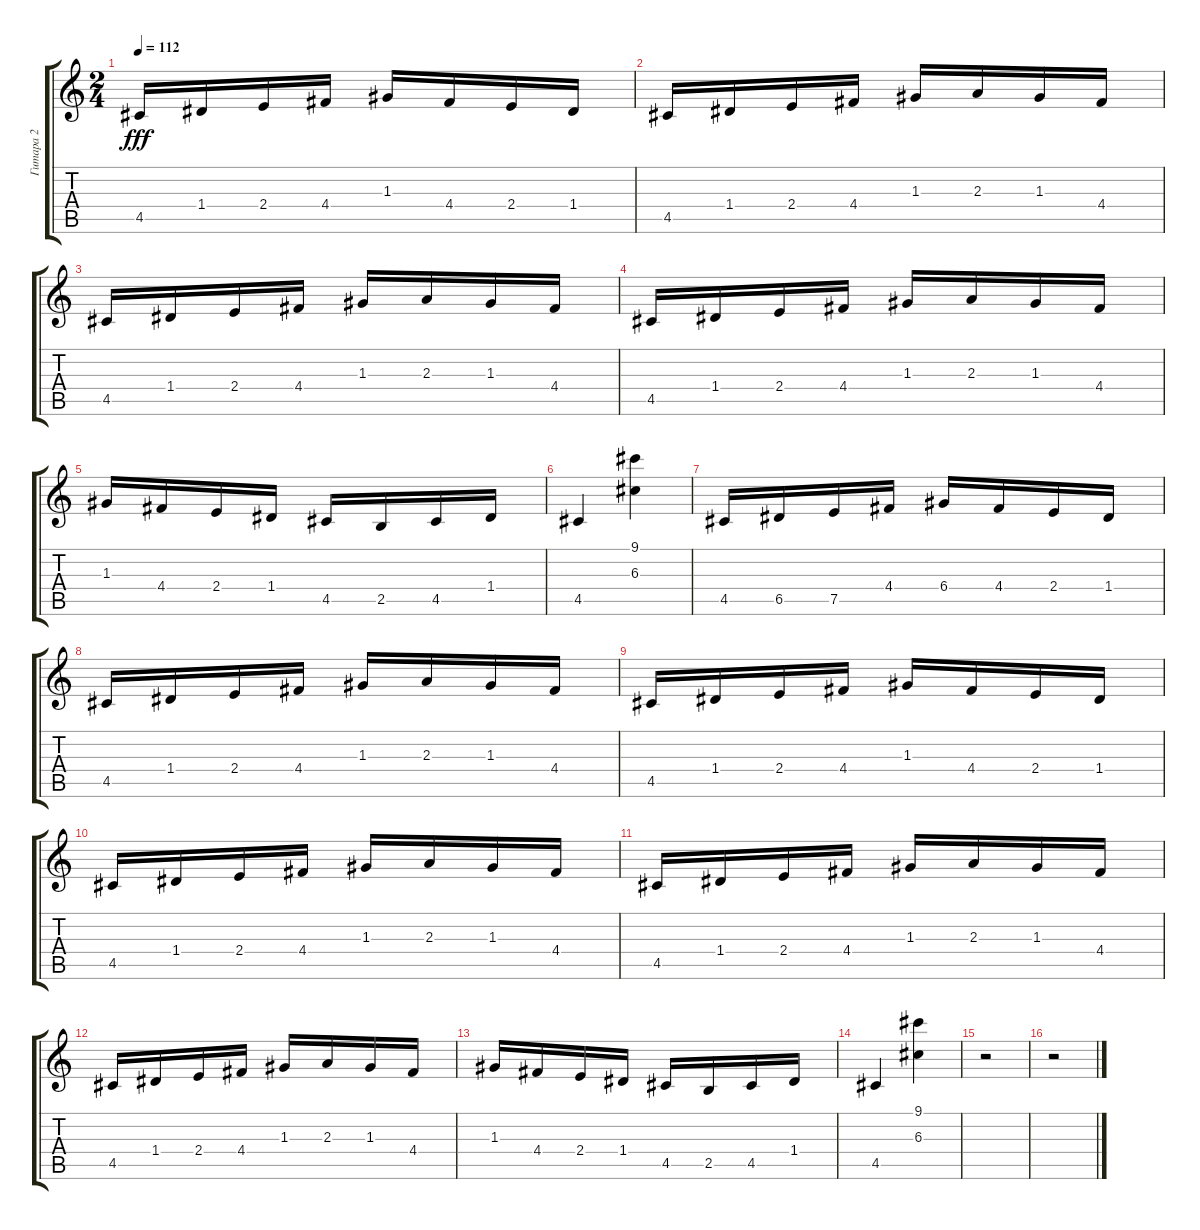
\track ("Гитара 2" "Гитара 2") {instrument distortionguitar}
\staff {score tabs}
\tuning (E4 B3 G3 D3 A2 E2) {hide}
\ts (2 4)
\tempo 112
\clef g2
\ks c
4.5.16{dy fff} 1.4.16 2.4.16 4.4.16 1.3.16 4.4.16 2.4.16 1.4.16 |
4.5.16 1.4.16 2.4.16 4.4.16 1.3.16 2.3.16 1.3.16 4.4.16 |
4.5.16 1.4.16 2.4.16 4.4.16 1.3.16 2.3.16 1.3.16 4.4.16 |
4.5.16 1.4.16 2.4.16 4.4.16 1.3.16 2.3.16 1.3.16 4.4.16 |
1.3.16 4.4.16 2.4.16 1.4.16 4.5.16 2.5.16 4.5.16 1.4.16 |
4.5.4 (9.1 6.3).4 |
4.5.16 6.5.16 7.5.16 4.4.16 6.4.16 4.4.16 2.4.16 1.4.16 |
4.5.16 1.4.16 2.4.16 4.4.16 1.3.16 2.3.16 1.3.16 4.4.16 |
4.5.16 1.4.16 2.4.16 4.4.16 1.3.16 4.4.16 2.4.16 1.4.16 |
4.5.16 1.4.16 2.4.16 4.4.16 1.3.16 2.3.16 1.3.16 4.4.16 |
4.5.16 1.4.16 2.4.16 4.4.16 1.3.16 2.3.16 1.3.16 4.4.16 |
4.5.16 1.4.16 2.4.16 4.4.16 1.3.16 2.3.16 1.3.16 4.4.16 |
1.3.16 4.4.16 2.4.16 1.4.16 4.5.16 2.5.16 4.5.16 1.4.16 |
4.5.4 (9.1 6.3).4 |
r.2 |
r.2
